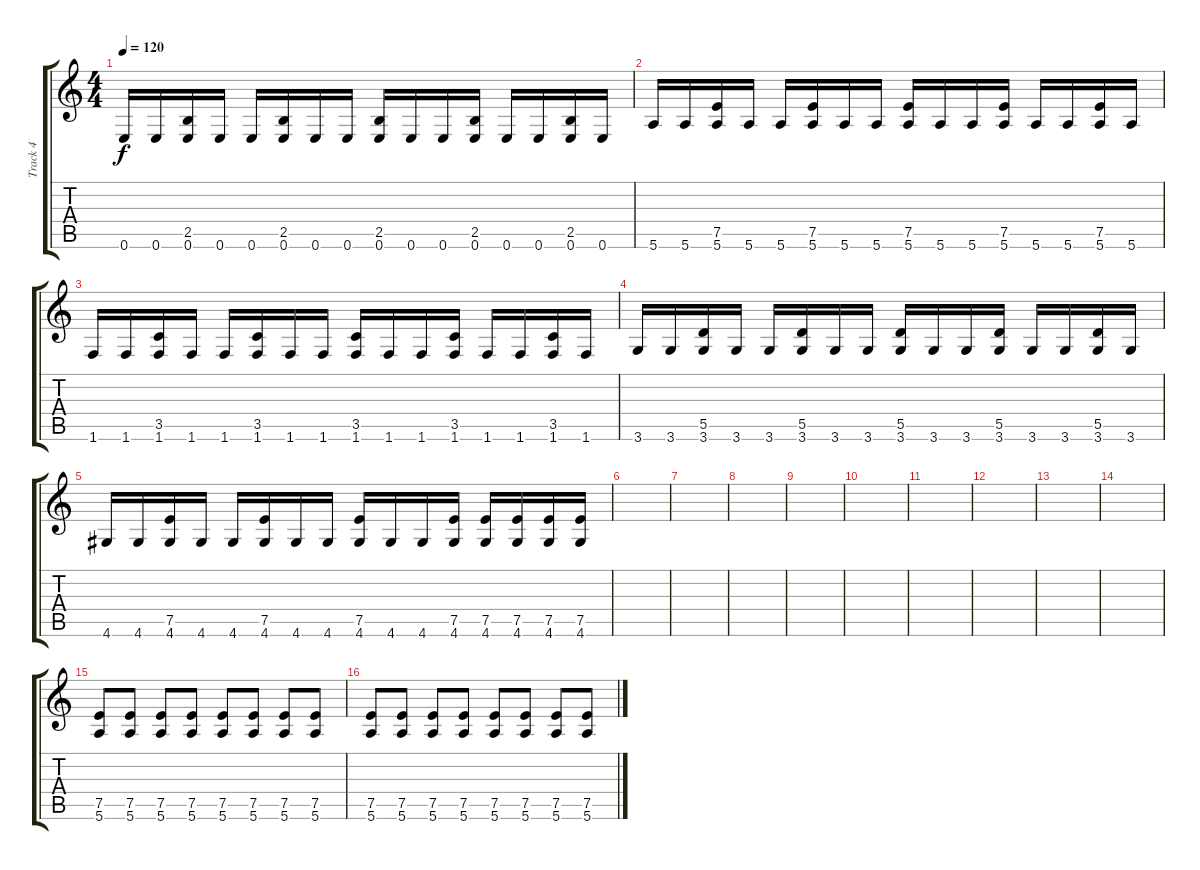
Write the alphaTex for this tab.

\track ("Track 4" "Track 4") {instrument distortionguitar}
\staff {score tabs}
\tuning (E4 B3 G3 D3 A2 E2) {hide}
\ts (4 4)
\tempo 120
\clef g2
\ks c
0.6.16{dy f} 0.6.16 (2.5 0.6).16 0.6.16 0.6.16 (2.5 0.6).16 0.6.16 0.6.16 (2.5 0.6).16 0.6.16 0.6.16 (2.5 0.6).16 0.6.16 0.6.16 (2.5 0.6).16 0.6.16 |
5.6.16 5.6.16 (7.5 5.6).16 5.6.16 5.6.16 (7.5 5.6).16 5.6.16 5.6.16 (7.5 5.6).16 5.6.16 5.6.16 (7.5 5.6).16 5.6.16 5.6.16 (7.5 5.6).16 5.6.16 |
1.6.16 1.6.16 (3.5 1.6).16 1.6.16 1.6.16 (3.5 1.6).16 1.6.16 1.6.16 (3.5 1.6).16 1.6.16 1.6.16 (3.5 1.6).16 1.6.16 1.6.16 (3.5 1.6).16 1.6.16 |
3.6.16 3.6.16 (5.5 3.6).16 3.6.16 3.6.16 (5.5 3.6).16 3.6.16 3.6.16 (5.5 3.6).16 3.6.16 3.6.16 (5.5 3.6).16 3.6.16 3.6.16 (5.5 3.6).16 3.6.16 |
4.6.16 4.6.16 (7.5 4.6).16 4.6.16 4.6.16 (7.5 4.6).16 4.6.16 4.6.16 (7.5 4.6).16 4.6.16 4.6.16 (7.5 4.6).16 (7.5 4.6).16 (7.5 4.6).16 (7.5 4.6).16 (7.5 4.6).16 |
|
|
|
|
|
|
|
|
|
(7.5 5.6).8 (7.5 5.6).8 (7.5 5.6).8 (7.5 5.6).8 (7.5 5.6).8 (7.5 5.6).8 (7.5 5.6).8 (7.5 5.6).8 |
(7.5 5.6).8 (7.5 5.6).8 (7.5 5.6).8 (7.5 5.6).8 (7.5 5.6).8 (7.5 5.6).8 (7.5 5.6).8 (7.5 5.6).8
